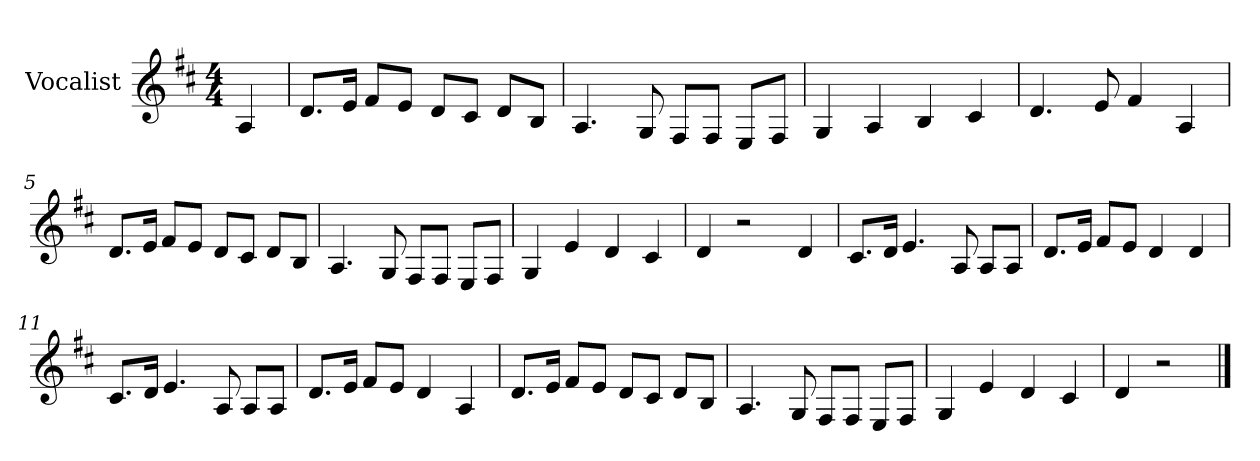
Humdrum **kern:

**kern
*part1
*staff1
*I"Vocalist
*k[f#c#]
*D:
*M4/4
=
4A
=1
8.dL
16eJk
8f#L
8eJ
8dL
8c#J
8dL
8BJ
=2
4.A
8G
8F#L
8F#J
8EL
8F#J
=3
4G
4A
4B
4c#
=4
4.d
8e
4f#
4A
=5
8.dL
16eJk
8f#L
8eJ
8dL
8c#J
8dL
8BJ
=6
4.A
8G
8F#L
8F#J
8EL
8F#J
=7
4G
4e
4d
4c#
=8
4d
2r
4d
=9
8.c#L
16dJk
4.e
8A
8AL
8AJ
=10
8.dL
16eJk
8f#L
8eJ
4d
4d
=11
8.c#L
16dJk
4.e
8A
8AL
8AJ
=12
8.dL
16eJk
8f#L
8eJ
4d
4A
=13
8.dL
16eJk
8f#L
8eJ
8dL
8c#J
8dL
8BJ
=14
4.A
8G
8F#L
8F#J
8EL
8F#J
=15
4G
4e
4d
4c#
=16
4d
2r
==
*-
